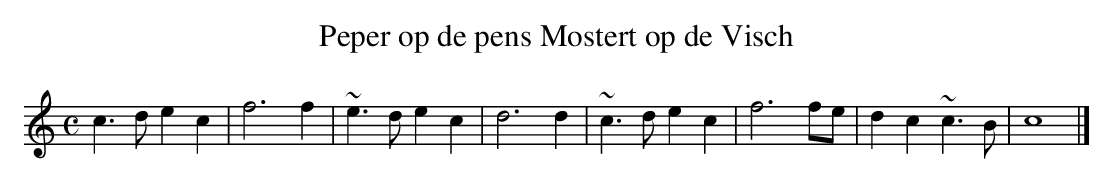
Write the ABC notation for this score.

X:1
T:Peper op de pens Mostert op de Visch
M:C
K:Cmaj
c3de2c2|f6f2|~e3de2c2|d6d2|~c3de2c2|f6fe|d2c2~c3B|c8|]
